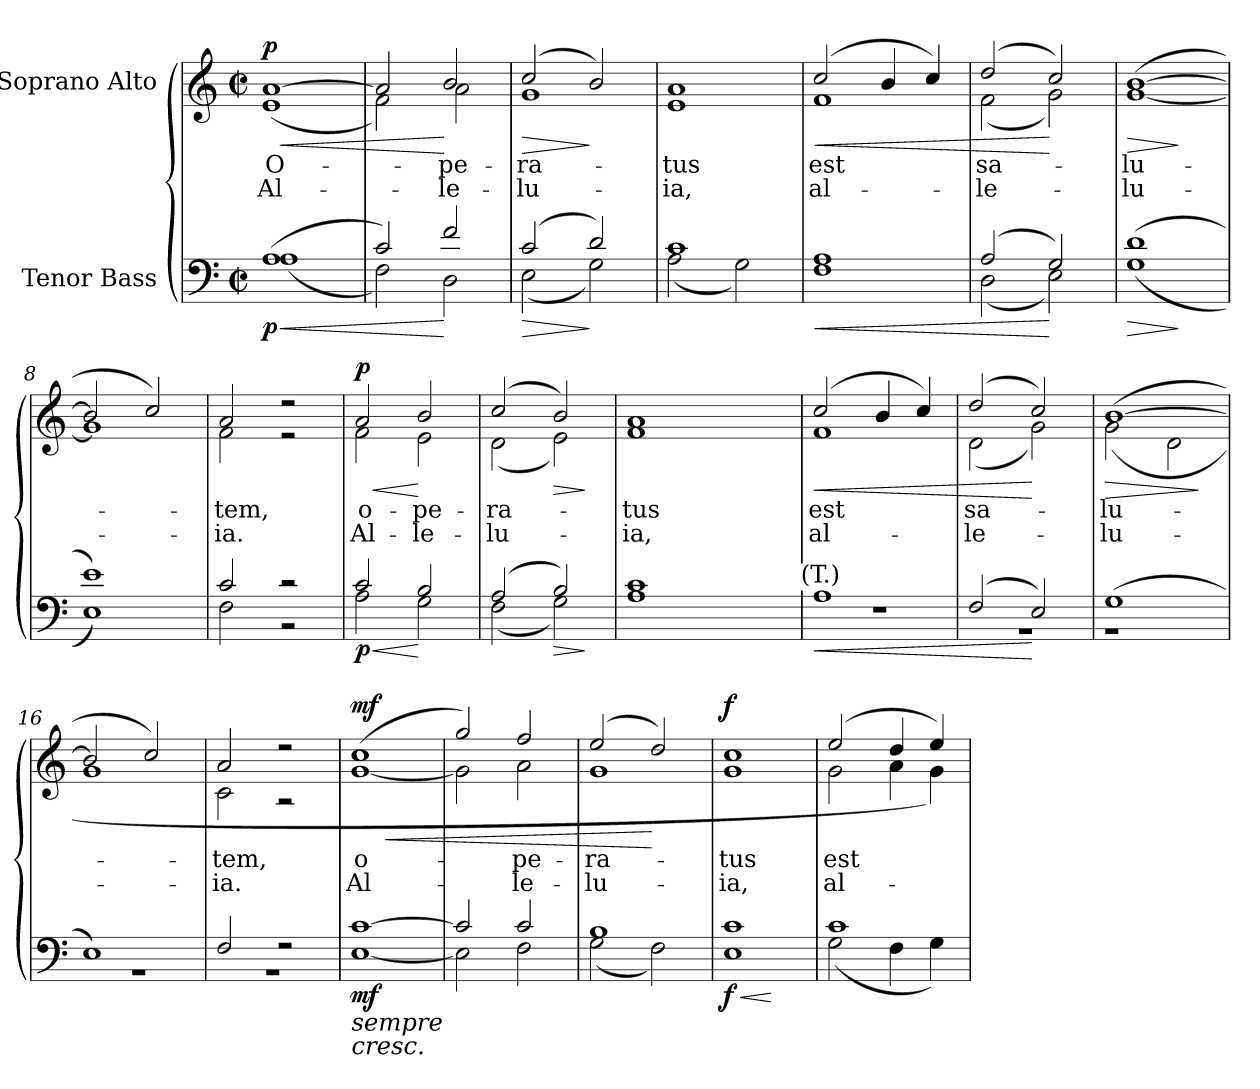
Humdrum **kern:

**kern	**dynam	**kern	**text	**text	**dynam
*part2	*part2	*part1	*part1	*part1	*part1
*staff2	*staff2	*staff1	*staff1	*staff1	*staff1
*I"Tenor Bass	*	*I"Soprano Alto	*	*	*
!!LO:PB:g=z
*clefF4	*	*clefG2	*	*	*
*ITrd7c12	*	*	*	*	*
*k[]	*	*k[]	*	*	*
*C:	*	*C:	*	*	*
*M2/2	*	*M2/2	*	*	*
*met(c|)	*	*met(c|)	*	*	*
=1	=1	=1	=1	=1	=1
!	!LO:HP:b	!	!	!	!
*^	*	*	*	*	*
!	!	!	!LO:TX:b:cj:t=2.	!	!	!
!	!	!	!LO:TX:b:cj:t=1.	!	!	!
!	!	!	!	!LO:LY:b:color=#000000	!LO:LY:b:color=#000000	!LO:HP:b
*	*	*	*^	*	*	*
(1AAi	(1AAi	< p	[>1ai	(1ei	O-	Al-	< p
=2	=2	=2	=2	=2	=2	=2	=2
2Ci/)	2FFi\)	.	2ai/]	2fi\)	.	.	.
!	!	!	!	!	!LO:LY:b:color=#000000	!LO:LY:b:color=#000000	!
2Fi/	2DDi\	[	2bi/	2ai\	-pe-	-le-	[
=3	=3	=3	=3	=3	=3	=3	=3
!	!	!LO:HP:b	!	!	!	!	!
!	!	!	!	!	!LO:LY:b:color=#000000	!LO:LY:b:color=#000000	!LO:HP:b
(2Ci/	(2EEi\	>	(2cci/	1gi	-ra-	-lu-	>
2Di/)	2GGi\)	]	2bi/)	.	.	.	]
=4	=4	=4	=4	=4	=4	=4	=4
!	!	!	!	!	!LO:LY:b:color=#000000	!LO:LY:b:color=#000000	!
1Ci	(2AAi\	.	1ai	1ei	-tus	-ia,	.
.	2GGi\)	.	.	.	.	.	.
=5	=5	=5	=5	=5	=5	=5	=5
!	!	!LO:HP:b	!	!	!	!	!
!	!	!	!	!	!LO:LY:b:color=#000000	!LO:LY:b:color=#000000	!LO:HP:b
1AAi	1FFi	<	(2cci/	1fi	est	al-	<
.	.	.	4bi/	.	.	.	.
.	.	.	4cci/)	.	.	.	.
=6	=6	=6	=6	=6	=6	=6	=6
!	!	!	!	!	!LO:LY:b:color=#000000	!LO:LY:b:color=#000000	!
(2AAi/	(2DDi\	.	(2ddi/	(2fi\	sa-	-le-	.
2GGi/)	2EEi\)	[	2cci/)	2gi\)	.	.	[
=7	=7	=7	=7	=7	=7	=7	=7
!	!	!LO:HP:b	!	!	!	!	!
!	!	!	!	!	!LO:LY:b:color=#000000	!LO:LY:b:color=#000000	!LO:HP:b
(1Di	(1GGi	>	([>1bi	[<1gi	-lu-	-lu-	>
*v	*v	*	*	*	*	*	*
*	*	*v	*v	*	*	*
.	]	.	.	.	]
=8	=8	=8	=8	=8	=8
*^	*	*^	*	*	*
1Ei)	1EEi)	.	2bi/]	1gi]	.	.	.
.	.	.	2cci/)	.	.	.	.
=9	=9	=9	=9	=9	=9	=9	=9
!	!	!	!	!	!LO:LY:b:color=#000000	!LO:LY:b:color=#000000	!
2Ci/	2FFi\	.	2ai/	2fi\	-tem,	-ia.	.
2r	2r	.	2r	2r	.	.	.
!!LO:LB:g=z	!!
=10	=10	=10	=10	=10	=10	=10	=10
!	!	!LO:HP:b	!	!	!	!	!
!	!	!	!	!	!LO:LY:b:color=#000000	!LO:LY:b:color=#000000	!LO:HP:b
2Ci/	2AAi\	< p	2ai/	2fi\	o-	Al-	< p
!	!	!	!	!	!LO:LY:b:color=#000000	!LO:LY:b:color=#000000	!
2BBi/	2GGi\	[	2bi/	2ei\	-pe-	-le-	[
=11	=11	=11	=11	=11	=11	=11	=11
!	!	!	!	!	!LO:LY:b:color=#000000	!LO:LY:b:color=#000000	!
(2AAi/	(2FFi\	.	(2cci/	(2di\	-ra-	-lu-	.
!	!	!LO:HP:b	!	!	!	!	!LO:HP:b
2BBi/)	2GGi\)	>	2bi/)	2ei\)	.	.	>
*v	*v	*	*	*	*	*	*
*	*	*v	*v	*	*	*
.	]	.	.	.	]
=12	=12	=12	=12	=12	=12
*^	*	*	*	*	*
!	!	!	!	!LO:LY:b:color=#000000	!LO:LY:b:color=#000000	!
*	*^	*	*^	*	*	*
1Ci	1AAi	2ryy	.	1ai	1fi	-tus	-ia,	.
.	.	4ryy	.	.	.	.	.	.
.	.	8ryy	.	.	.	.	.	.
.	.	16ryy	.	.	.	.	.	.
.	.	32ryy	.	.	.	.	.	.
.	.	64ryy	.	.	.	.	.	.
.	.	128...ryy	.	.	.	.	.	.
!	!	!LO:TX:a:t=(T.)	!	!	!	!	!	!
.	.	1024ryy	.	.	.	.	.	.
=13	=13	=13	=13	=13	=13	=13	=13	=13
!	!	!	!LO:HP:b	!	!	!	!	!
*	*v	*v	*	*	*	*	*	*
*	*^	*	*	*	*	*	*
!	!	!	!	!	!	!LO:LY:b:color=#000000	!LO:LY:b:color=#000000	!LO:HP:b
*	*v	*v	*	*	*	*	*	*
1AAi	1r	<	(2cci/	1fi	est	al-	<
.	.	.	4bi/	.	.	.	.
.	.	.	4cci/)	.	.	.	.
=14	=14	=14	=14	=14	=14	=14	=14
!	!	!	!	!	!LO:LY:b:color=#000000	!LO:LY:b:color=#000000	!
(2FFi/	1r	.	(2ddi/	(2di\	sa-	-le-	.
2EEi/)	.	[	2cci/)	2gi\)	.	.	[
=15	=15	=15	=15	=15	=15	=15	=15
!	!	!LO:HP:b	!	!	!	!	!
!	!	!	!	!	!LO:LY:b:color=#000000	!LO:LY:b:color=#000000	!LO:HP:b
(1GGi	1r	>	([>1bi	(2gi\	-lu-	-lu-	>
.	.	.	.	2di\	.	.	.
*v	*v	*	*	*	*	*	*
*	*	*v	*v	*	*	*
.	]	.	.	.	]
=16	=16	=16	=16	=16	=16
*^	*	*^	*	*	*
1EEi)	1r	.	2bi/]	1gi	.	.	.
.	.	.	2cci/)	.	.	.	.
=17	=17	=17	=17	=17	=17	=17	=17
!	!	!	!	!	!LO:LY:b:color=#000000	!LO:LY:b:color=#000000	!
2FFi/	1r	.	2ai/	2ci\	-tem,	-ia.	.
2r	.	.	2r	2r	.	.	.
!!LO:LB:g=z	!!
=18	=18	=18	=18	=18	=18	=18	=18
!	!	!LO:HP:b	!	!	!	!	!
!LO:TX:b:i:t=sempre	!	!	!	!	!	!	!
!	!	!	!	!	!LO:LY:b:color=#000000	!LO:LY:b:color=#000000	!LO:HP:b
[>1Ci	[<1EEi	< mf	(1cci	[<1gi	o-	Al-	< mf
=19	=19	=19	=19	=19	=19	=19	=19
2Ci/]	2EEi\]	.	2ggi/)	2gi\]	.	.	.
!	!	!	!	!	!LO:LY:b:color=#000000	!LO:LY:b:color=#000000	!
2Ci/	2FFi\	.	2ffi/	2ai\	-pe-	-le-	.
=20	=20	=20	=20	=20	=20	=20	=20
!	!	!	!	!	!LO:LY:b:color=#000000	!LO:LY:b:color=#000000	!
1BBi	(2GGi\	.	(2eei/	1gi	-ra-	-lu-	.
.	2FFi\)	.	2ddi/)	.	.	.	[
=21	=21	=21	=21	=21	=21	=21	=21
!	!	!LO:HP:b	!	!	!	!	!
!	!	!	!	!	!LO:LY:b:color=#000000	!LO:LY:b:color=#000000	!
1Ci	1EEi	< f	1cci	1gi	-tus	-ia,	f
*v	*v	*	*	*	*	*	*
*	*	*v	*v	*	*	*
.	[ [	.	.	.	.
=22	=22	=22	=22	=22	=22
*^	*	*	*	*	*
!	!	!	!	!LO:LY:b:color=#000000	!LO:LY:b:color=#000000	!
*	*	*	*^	*	*	*
1Ci	(2GGi\	.	(2eei/	2gi\	est	al-	.
.	4FFi\	.	4ddi/	4ai\	.	.	.
.	4GGi\)	.	4eei/)	4gi\)	.	.	.
*v	*v	*	*	*	*	*	*
*	*	*v	*v	*	*	*
=	=	=	=	=	=
*-	*-	*-	*-	*-	*-
